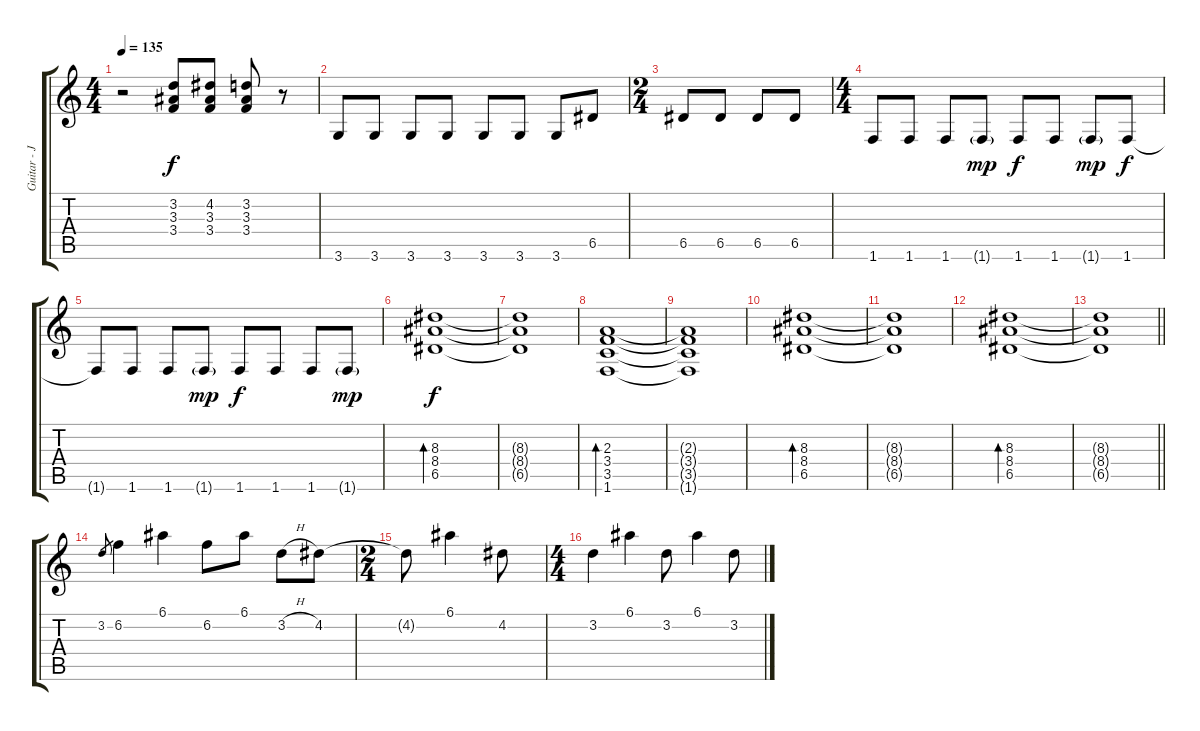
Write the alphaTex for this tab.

\track ("Guitar - Jon" "Guitar - J") {instrument electricguitarjazz}
\staff {score tabs}
\tuning (E4 B3 G3 D3 A2 E2) {hide}
\ts (4 4)
\tempo 135
\clef g2
\ks c
r.2{dy f} (3.2 3.3 3.4).8 (4.2 3.3 3.4).8 (3.2 3.3 3.4).8 r.8 |
3.6.8 3.6.8 3.6.8 3.6.8 3.6.8 3.6.8 3.6.8 6.5.8 |
\ts (2 4)
6.5.8 6.5.8 6.5.8 6.5.8 |
\ts (4 4)
1.6.8 1.6.8 1.6.8 1.6{g}.8{dy mp} 1.6.8{dy f} 1.6.8 1.6{g}.8{dy mp} 1.6.8{dy f} |
1.6{t}.8 1.6.8 1.6.8 1.6{g}.8{dy mp} 1.6.8{dy f} 1.6.8 1.6.8 1.6{g}.8{dy mp} |
(8.3 8.4 6.5).1{bd 480 dy f} |
(8.3{t} 8.4{t} 6.5{t}).1 |
(2.3 3.4 3.5 1.6).1{bd 480} |
(2.3{t} 3.4{t} 3.5{t} 1.6{t}).1 |
(8.3 8.4 6.5).1{bd 480} |
(8.3{t} 8.4{t} 6.5{t}).1 |
(8.3 8.4 6.5).1{bd 480} |
\barLineRight lightlight
(8.3{t} 8.4{t} 6.5{t}).1 |
\section ("" "")
3.2.8{gr} 6.2.4{volume 16 instrument electricguitarclean} 6.1.4 6.2.8 6.1.8 3.2{h}.8 4.2.8 |
\ts (2 4)
4.2{t}.8 6.1.4 4.2.8 |
\ts (4 4)
3.2.4 6.1.4 3.2.8 6.1.4 3.2.8
